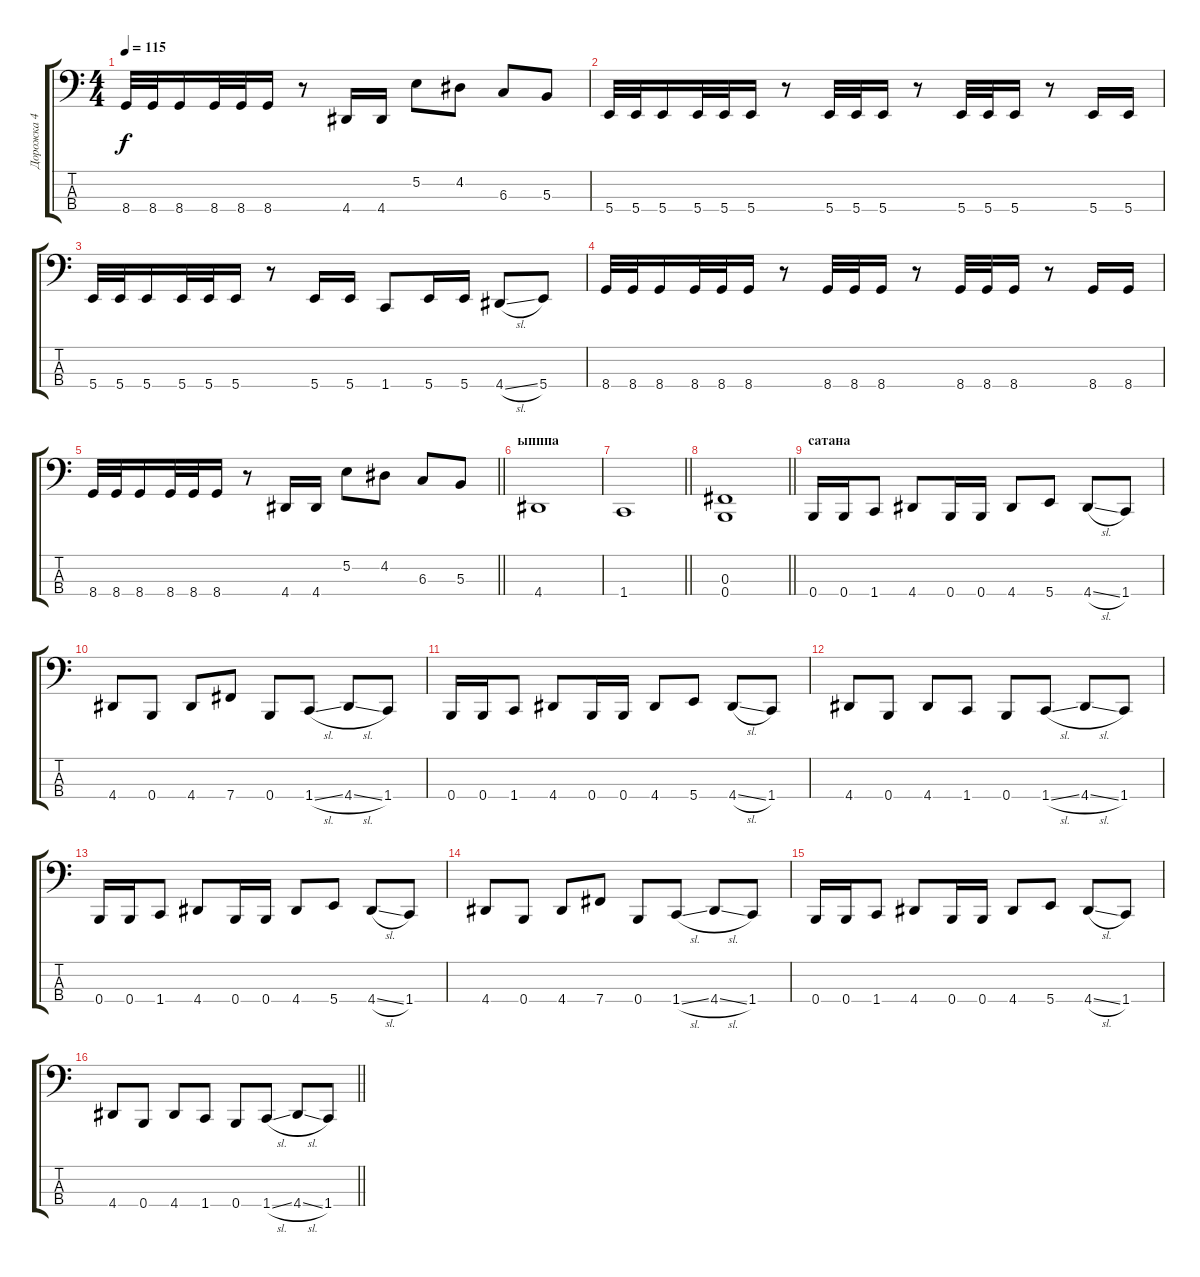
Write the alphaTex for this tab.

\track ("Дорожка 4" "Дорожка 4") {instrument slapbass2}
\staff {score tabs}
\tuning (E2 B1 Gb1 B0) {hide}
\ts (4 4)
\tempo 115
\clef f4
\ks c
8.4.32{dy f} 8.4.32 8.4.16 8.4.32 8.4.32 8.4.16 r.8 4.4.16 4.4.16 5.2.8 4.2.8 6.3.8 5.3.8 |
5.4.32 5.4.32 5.4.16 5.4.32 5.4.32 5.4.16 r.8 5.4.32 5.4.32 5.4.16 r.8 5.4.32 5.4.32 5.4.16 r.8 5.4.16 5.4.16 |
5.4.32 5.4.32 5.4.16 5.4.32 5.4.32 5.4.16 r.8 5.4.16 5.4.16 1.4.8 5.4.16 5.4.16 4.4{sl}.8 5.4.8 |
8.4.32 8.4.32 8.4.16 8.4.32 8.4.32 8.4.16 r.8 8.4.32 8.4.32 8.4.16 r.8 8.4.32 8.4.32 8.4.16 r.8 8.4.16 8.4.16 |
\barLineRight lightlight
8.4.32 8.4.32 8.4.16 8.4.32 8.4.32 8.4.16 r.8 4.4.16 4.4.16 5.2.8 4.2.8 6.3.8 5.3.8 |
\section ("" "ыпппа")
4.4.1 |
\barLineRight lightlight
1.4.1 |
\barLineRight lightlight
(0.3 0.4).1 |
\section ("" "сатана")
0.4.16 0.4.16 1.4.8 4.4.8 0.4.16 0.4.16 4.4.8 5.4.8 4.4{sl}.8 1.4.8 |
4.4.8 0.4.8 4.4.8 7.4.8 0.4.8 1.4{sl}.8 4.4{sl}.8 1.4.8 |
0.4.16 0.4.16 1.4.8 4.4.8 0.4.16 0.4.16 4.4.8 5.4.8 4.4{sl}.8 1.4.8 |
4.4.8 0.4.8 4.4.8 1.4.8 0.4.8 1.4{sl}.8 4.4{sl}.8 1.4.8 |
0.4.16 0.4.16 1.4.8 4.4.8 0.4.16 0.4.16 4.4.8 5.4.8 4.4{sl}.8 1.4.8 |
4.4.8 0.4.8 4.4.8 7.4.8 0.4.8 1.4{sl}.8 4.4{sl}.8 1.4.8 |
0.4.16 0.4.16 1.4.8 4.4.8 0.4.16 0.4.16 4.4.8 5.4.8 4.4{sl}.8 1.4.8 |
\barLineRight lightlight
4.4.8 0.4.8 4.4.8 1.4.8 0.4.8 1.4{sl}.8 4.4{sl}.8 1.4.8
